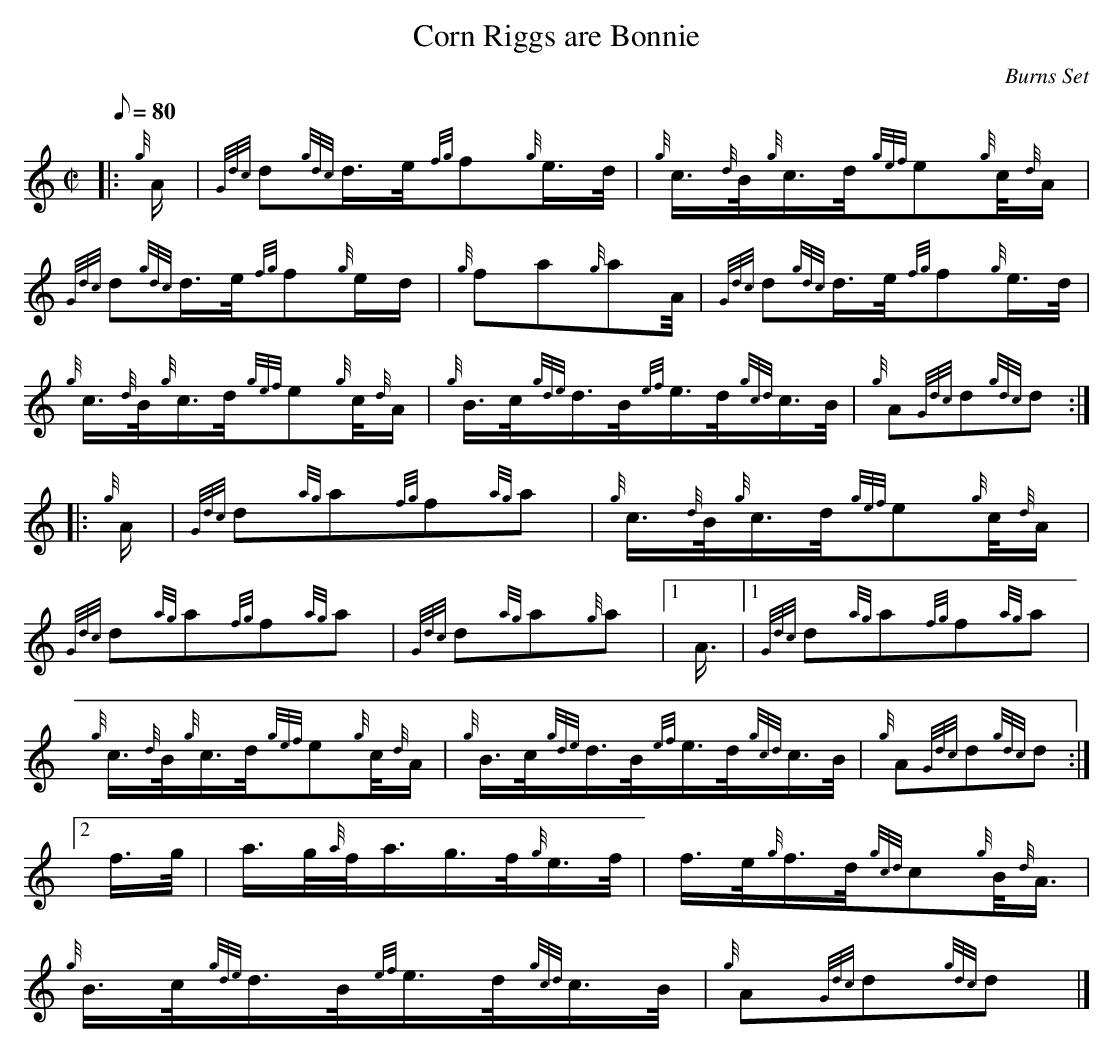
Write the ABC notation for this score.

X:1
T:Corn Riggs are Bonnie
M:C|
L:1/8
Q:80
C:Burns Set
K:HP
|: {g}A/2|
{Gdc}d{gdc}d3/4e/4{fg}f{g}e3/4d/4|
{g}c3/4{d}B/4{g}c3/4d/4{gef}e{g}c/4{d}A/2|  !
{Gdc}d{gdc}d3/4e/4{fg}f{g}e/2d/2|
{g}fa{g}aA/4|
{Gdc}d{gdc}d3/4e/4{fg}f{g}e3/4d/4|  !
{g}c3/4{d}B/4{g}c3/4d/4{gef}e{g}c/4{d}A/2|
{g}B3/4c/4{gde}d3/4B/4{ef}e3/4d/4{gcd}c3/4B/4|
{g}A{Gdc}d{gdc}d:| |:  !
{g}A/2|
{Gdc}d{ag}a{fg}f{ag}a|
{g}c3/4{d}B/4{g}c3/4d/4{gef}e{g}c/4{d}A/2|  !
{Gdc}d{ag}a{fg}f{ag}a|
{Gdc}d{ag}a{g}a|1 A3/4|1
{Gdc}d{ag}a{fg}f{ag}a|  !
{g}c3/4{d}B/4{g}c3/4d/4{gef}e{g}c/4{d}A/2|
{g}B3/4c/4{gde}d3/4B/4{ef}e3/4d/4{gcd}c3/4B/4|
{g}A{Gdc}d{gdc}d:|2  !
f3/4g/4|
a3/4g/4{a}f/4a3/4g3/4f/4{g}e3/4f/4|
f3/4e/4{g}f3/4d/4{gcd}c{g}B/4{d}A3/4|  !
{g}B3/4c/4{gde}d3/4B/4{ef}e3/4d/4{gcd}c3/4B/4|
{g}A{Gdc}d{gdc}d|]
